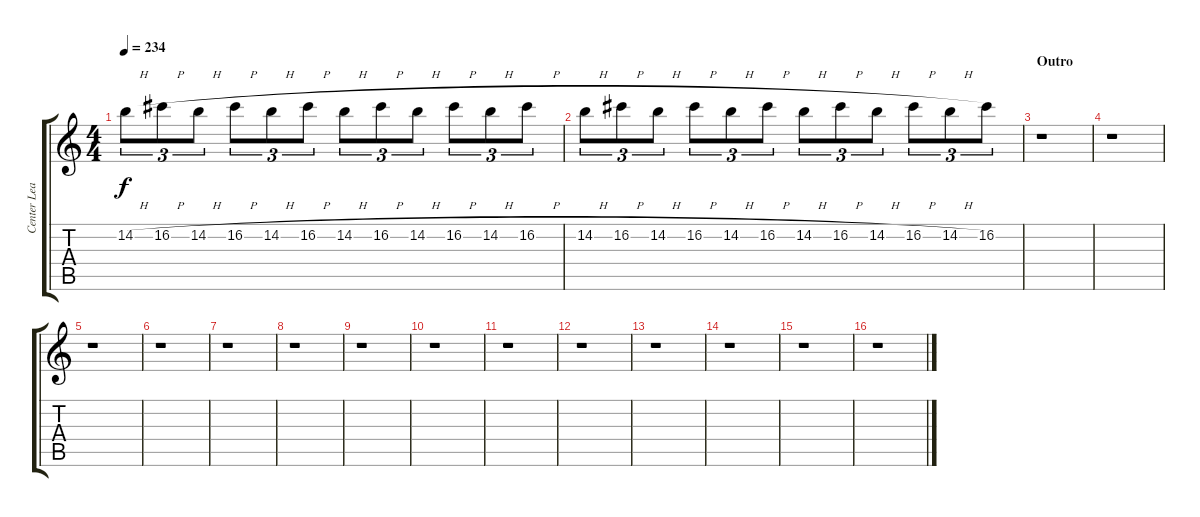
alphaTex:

\track ("Center Lead 2" "Center Lea") {instrument overdrivenguitar}
\staff {score tabs}
\tuning (D4 A3 F3 C3 G2 C2) {hide}
\ts (4 4)
\tempo 234
\clef g2
\ks aminor
14.2{h}.8{tu (3 2) dy f} 16.2{h}.8{tu (3 2)} 14.2{h}.8{tu (3 2)} 16.2{h}.8{tu (3 2)} 14.2{h}.8{tu (3 2)} 16.2{h}.8{tu (3 2)} 14.2{h}.8{tu (3 2)} 16.2{h}.8{tu (3 2)} 14.2{h}.8{tu (3 2)} 16.2{h}.8{tu (3 2)} 14.2{h}.8{tu (3 2)} 16.2{h}.8{tu (3 2)} |
14.2{h}.8{tu (3 2)} 16.2{h}.8{tu (3 2)} 14.2{h}.8{tu (3 2)} 16.2{h}.8{tu (3 2)} 14.2{h}.8{tu (3 2)} 16.2{h}.8{tu (3 2)} 14.2{h}.8{tu (3 2)} 16.2{h}.8{tu (3 2)} 14.2{h}.8{tu (3 2)} 16.2{h}.8{tu (3 2)} 14.2{h}.8{tu (3 2)} 16.2.8{tu (3 2)} |
\section ("" "Outro")
r.1 |
r.1 |
r.1 |
r.1 |
r.1 |
r.1 |
r.1 |
r.1 |
r.1 |
r.1 |
r.1 |
r.1 |
r.1 |
r.1
